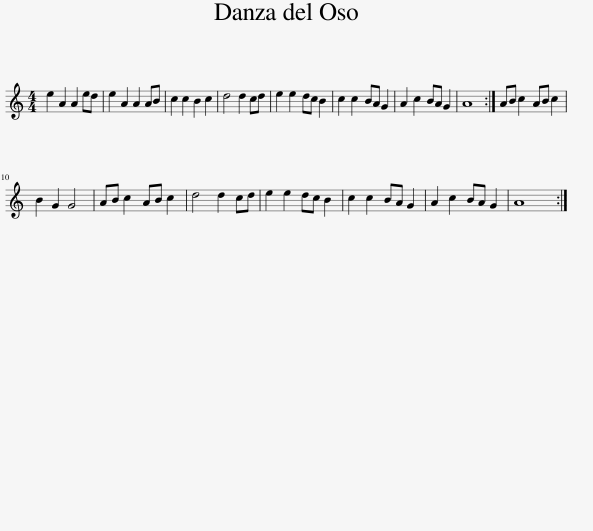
X:1
L:1/8
M:4/4
I:linebreak $
K:C
V:1 treble
V:1
 e2 A2 A2 ed | e2 A2 A2 AB | c2 c2 B2 c2 | d4 d2 cd | e2 e2 dc B2 | %5
 c2 c2 BA G2 | A2 c2 BA G2 | A8 :| AB c2 AB c2 |$ B2 G2 G4 | %10
 AB c2 AB c2 | d4 d2 cd | e2 e2 dc B2 | c2 c2 BA G2 | A2 c2 BA G2 | %15
 A8 :| %16
